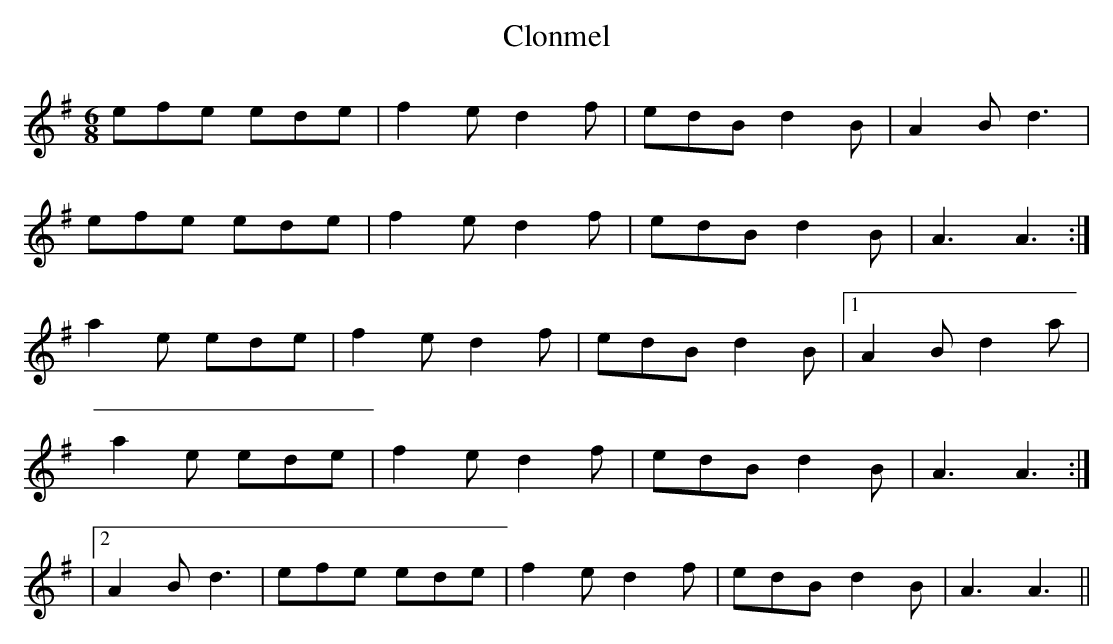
X:1
T: Clonmel
L: 1/8
M: 6/8
K: Ador
efe ede|f2e d2f|edB d2B|A2B d3|
efe ede|f2e d2f|edB d2B|A3 A3 :|
a2e ede|f2e d2f|edB d2B|1 A2B d2a|
a2e ede|f2e d2f|edB d2B|A3 A3 :|
|2 A2B d3|efe ede|f2e d2f|edB d2B|A3 A3||
